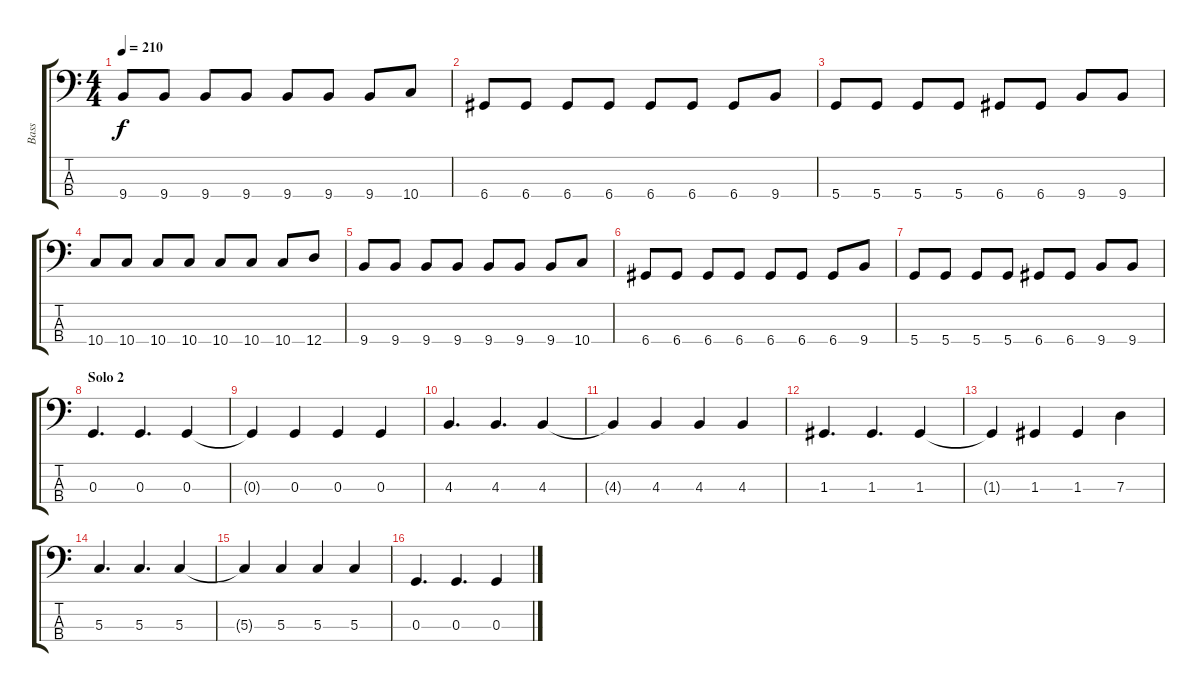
\track ("Bass" "Bass") {instrument electricbassfinger}
\staff {score tabs}
\tuning (F2 C2 G1 D1) {hide}
\ts (4 4)
\tempo 210
\clef f4
\ks c
9.4.8{dy f} 9.4.8 9.4.8 9.4.8 9.4.8 9.4.8 9.4.8 10.4.8 |
6.4.8 6.4.8 6.4.8 6.4.8 6.4.8 6.4.8 6.4.8 9.4.8 |
5.4.8 5.4.8 5.4.8 5.4.8 6.4.8 6.4.8 9.4.8 9.4.8 |
10.4.8 10.4.8 10.4.8 10.4.8 10.4.8 10.4.8 10.4.8 12.4.8 |
9.4.8 9.4.8 9.4.8 9.4.8 9.4.8 9.4.8 9.4.8 10.4.8 |
6.4.8 6.4.8 6.4.8 6.4.8 6.4.8 6.4.8 6.4.8 9.4.8 |
5.4.8 5.4.8 5.4.8 5.4.8 6.4.8 6.4.8 9.4.8 9.4.8 |
\section ("" "Solo 2")
0.3.4{d} 0.3.4{d} 0.3.4 |
0.3{t}.4 0.3.4 0.3.4 0.3.4 |
4.3.4{d} 4.3.4{d} 4.3.4 |
4.3{t}.4 4.3.4 4.3.4 4.3.4 |
1.3.4{d} 1.3.4{d} 1.3.4 |
1.3{t}.4 1.3.4 1.3.4 7.3.4 |
5.3.4{d} 5.3.4{d} 5.3.4 |
5.3{t}.4 5.3.4 5.3.4 5.3.4 |
0.3.4{d} 0.3.4{d} 0.3.4
